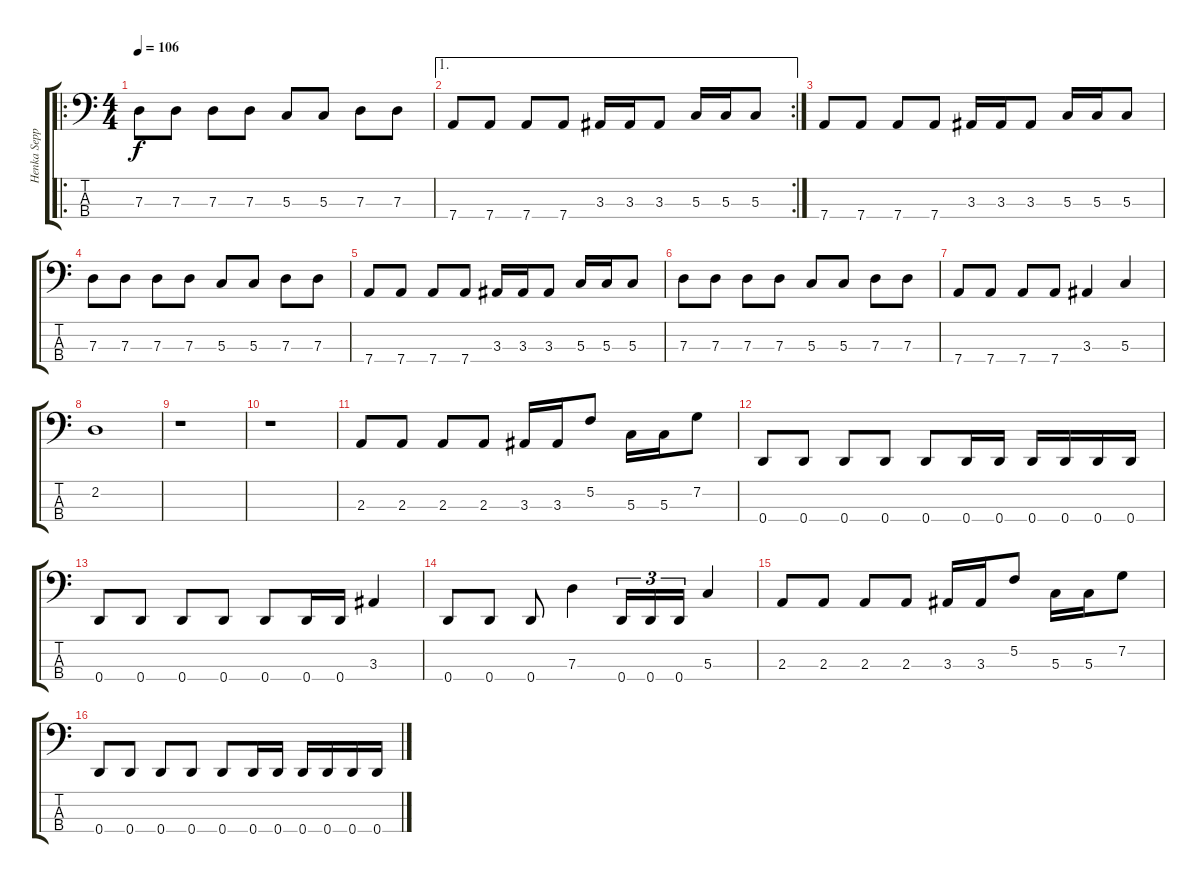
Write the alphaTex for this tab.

\track ("Henka Seppäla" "Henka Sepp") {instrument electricbasspick}
\staff {score tabs}
\tuning (F2 C2 G1 D1) {hide}
\ro
\ts (4 4)
\tempo 106
\clef f4
\ks c
7.3.8{dy f} 7.3.8 7.3.8 7.3.8 5.3.8 5.3.8 7.3.8 7.3.8 |
\ae 1
\rc 2
7.4.8 7.4.8 7.4.8 7.4.8 3.3.16 3.3.16 3.3.8 5.3.16 5.3.16 5.3.8 |
7.4.8 7.4.8 7.4.8 7.4.8 3.3.16 3.3.16 3.3.8 5.3.16 5.3.16 5.3.8 |
7.3.8 7.3.8 7.3.8 7.3.8 5.3.8 5.3.8 7.3.8 7.3.8 |
7.4.8 7.4.8 7.4.8 7.4.8 3.3.16 3.3.16 3.3.8 5.3.16 5.3.16 5.3.8 |
7.3.8 7.3.8 7.3.8 7.3.8 5.3.8 5.3.8 7.3.8 7.3.8 |
7.4.8 7.4.8 7.4.8 7.4.8 3.3.4 5.3.4 |
2.2.1 |
r.1 |
r.1 |
2.3.8{volume 13} 2.3.8 2.3.8 2.3.8 3.3.16 3.3.16 5.2.8 5.3.16 5.3.16 7.2.8 |
0.4.8 0.4.8 0.4.8 0.4.8 0.4.8 0.4.16 0.4.16 0.4.16 0.4.16 0.4.16 0.4.16 |
0.4.8 0.4.8 0.4.8 0.4.8 0.4.8 0.4.16 0.4.16 3.3.4 |
0.4.8 0.4.8 0.4.8 7.3.4 0.4.16{tu (3 2)} 0.4.16{tu (3 2)} 0.4.16{tu (3 2)} 5.3.4 |
2.3.8 2.3.8 2.3.8 2.3.8 3.3.16 3.3.16 5.2.8 5.3.16 5.3.16 7.2.8 |
0.4.8 0.4.8 0.4.8 0.4.8 0.4.8 0.4.16 0.4.16 0.4.16 0.4.16 0.4.16 0.4.16
